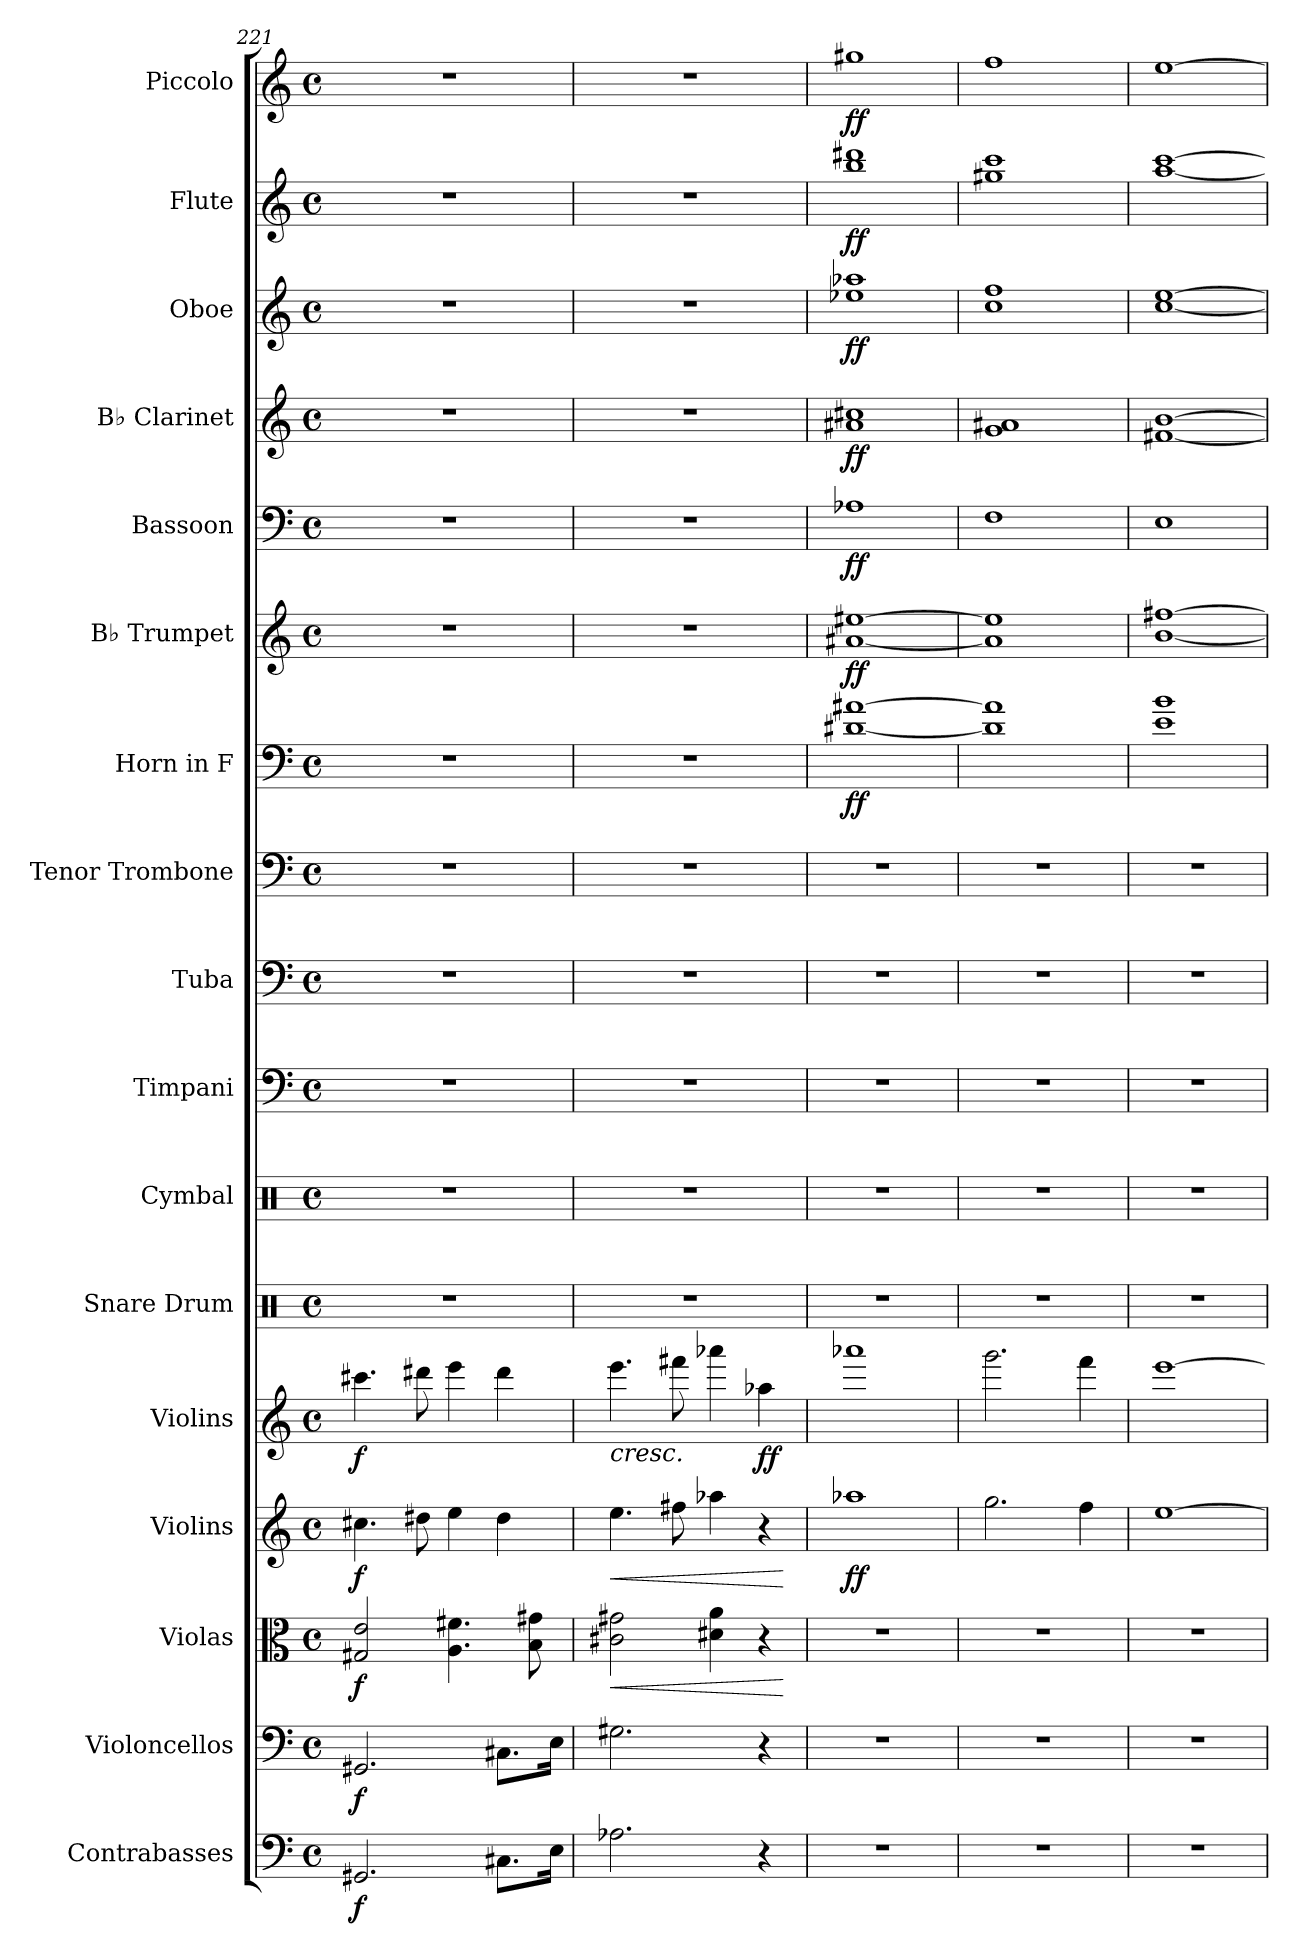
**kern	**dynam	**kern	**dynam	**kern	**dynam	**kern	**dynam	**kern	**dynam	**kern	**kern	**kern	**kern	**kern	**kern	**dynam	**kern	**dynam	**kern	**dynam	**kern	**dynam	**kern	**dynam	**kern	**dynam	**kern	**dynam
*part17	*part17	*part16	*part16	*part15	*part15	*part14	*part14	*part13	*part13	*part12	*part11	*part10	*part9	*part8	*part7	*part7	*part6	*part6	*part5	*part5	*part4	*part4	*part3	*part3	*part2	*part2	*part1	*part1
*staff17	*staff17	*staff16	*staff16	*staff15	*staff15	*staff14	*staff14	*staff13	*staff13	*staff12	*staff11	*staff10	*staff9	*staff8	*staff7	*staff7	*staff6	*staff6	*staff5	*staff5	*staff4	*staff4	*staff3	*staff3	*staff2	*staff2	*staff1	*staff1
*I"Contrabasses	*	*I"Violoncellos	*	*I"Violas	*	*I"Violins	*	*I"Violins	*	*I"Snare Drum	*I"Cymbal	*I"Timpani	*I"Tuba	*I"Tenor Trombone	*I"Horn in F	*	*I"B♭ Trumpet	*	*I"Bassoon	*	*I"B♭ Clarinet	*	*I"Oboe	*	*I"Flute	*	*I"Piccolo	*
*I'Cbs.	*	*I'Vcs.	*	*I'Vlas.	*	*I'Vlns.	*	*I'Vlns.	*	*I'S.D.	*I'Cym.	*I'Timp.	*I'Tba.	*I'T. Tbn.	*	*	*I'B♭ Tpt.	*	*I'Bsn.	*	*I'B♭ Cl.	*	*I'Ob.	*	*I'Fl.	*	*I'Picc.	*
*clefF4	*	*clefF4	*	*clefC3	*	*clefG2	*	*clefG2	*	*clefX	*clefX	*clefF4	*clefF4	*clefF4	*clefF4	*	*clefG2	*	*clefF4	*	*clefG2	*	*clefG2	*	*clefG2	*	*clefG2	*
*ITrd7c12	*	*	*	*	*	*	*	*	*	*	*	*	*	*	*ITrd4c7	*	*ITrd1c2	*	*	*	*ITrd1c2	*	*	*	*	*	*ITrd-7c-12	*
*k[]	*	*k[]	*	*k[]	*	*k[]	*	*k[]	*	*k[]	*k[]	*k[]	*k[]	*k[]	*k[b-]	*	*k[b-e-]	*	*k[]	*	*k[b-e-]	*	*k[]	*	*k[]	*	*k[]	*
*M4/4	*	*M4/4	*	*M4/4	*	*M4/4	*	*M4/4	*	*M4/4	*M4/4	*M4/4	*M4/4	*M4/4	*M4/4	*	*M4/4	*	*M4/4	*	*M4/4	*	*M4/4	*	*M4/4	*	*M4/4	*
*met(c)	*	*met(c)	*	*met(c)	*	*met(c)	*	*met(c)	*	*met(c)	*met(c)	*met(c)	*met(c)	*met(c)	*met(c)	*	*met(c)	*	*met(c)	*	*met(c)	*	*met(c)	*	*met(c)	*	*met(c)	*
=221	=221	=221	=221	=221	=221	=221	=221	=221	=221	=221	=221	=221	=221	=221	=221	=221	=221	=221	=221	=221	=221	=221	=221	=221	=221	=221	=221	=221
!	!LO:DY:b	!	!LO:DY:b	!	!LO:DY:b	!	!LO:DY:b	!	!LO:DY:b	!	!	!	!	!	!	!	!	!	!	!	!	!	!	!	!	!	!	!
2.GGG#X/	f	2.GG#X/	f	2G#X/ 2e/	f	4.cc#X\	f	4.ccc#X\	f	1r	1r	1r	1r	1r	1r	.	1r	.	1r	.	1r	.	1r	.	1r	.	1r	.
.	.	.	.	.	.	8dd#X\	.	8ddd#X\	.	.	.	.	.	.	.	.	.	.	.	.	.	.	.	.	.	.	.	.
.	.	.	.	4.A\ 4.f#X\	.	4ee\	.	4eee\	.	.	.	.	.	.	.	.	.	.	.	.	.	.	.	.	.	.	.	.
8.CC#X\L	.	8.C#X\L	.	.	.	4dd#\	.	4ddd#\	.	.	.	.	.	.	.	.	.	.	.	.	.	.	.	.	.	.	.	.
.	.	.	.	8B\ 8g#X\	.	.	.	.	.	.	.	.	.	.	.	.	.	.	.	.	.	.	.	.	.	.	.	.
16EE\Jk	.	16E\Jk	.	.	.	.	.	.	.	.	.	.	.	.	.	.	.	.	.	.	.	.	.	.	.	.	.	.
!!LO:PB:g=z
=222	=222	=222	=222	=222	=222	=222	=222	=222	=222	=222	=222	=222	=222	=222	=222	=222	=222	=222	=222	=222	=222	=222	=222	=222	=222	=222	=222	=222
!	!	!	!	!	!LO:HP:b	!	!LO:HP:b	!	!LO:HP:b	!	!	!	!	!	!	!	!	!	!	!	!	!	!	!	!	!	!	!
2.AA-X\	.	2.G#X\	.	2c#X\ 2g#X\	<	4.ee\	<	4.eee\	<	1r	1r	1r	1r	1r	1r	.	1r	.	1r	.	1r	.	1r	.	1r	.	1r	.
.	.	.	.	.	.	8ff#X\	.	8fff#X\	.	.	.	.	.	.	.	.	.	.	.	.	.	.	.	.	.	.	.	.
.	.	.	.	4d#X\ 4a\	.	4aa-X\	.	4aaa-X\	.	.	.	.	.	.	.	.	.	.	.	.	.	.	.	.	.	.	.	.
!	!	!	!	!	!	!	!	!	!LO:DY:b	!	!	!	!	!	!	!	!	!	!	!	!	!	!	!	!	!	!	!
4r	.	4r	.	4r	.	4r	.	4aa-X\	ff	.	.	.	.	.	.	.	.	.	.	.	.	.	.	.	.	.	.	.
.	.	.	.	.	[	.	[	.	[	.	.	.	.	.	.	.	.	.	.	.	.	.	.	.	.	.	.	.
=223	=223	=223	=223	=223	=223	=223	=223	=223	=223	=223	=223	=223	=223	=223	=223	=223	=223	=223	=223	=223	=223	=223	=223	=223	=223	=223	=223	=223
!	!	!	!	!	!	!	!LO:DY:b	!	!	!	!	!	!	!	!	!LO:DY:b	!	!LO:DY:b	!	!LO:DY:b	!	!LO:DY:b	!	!LO:DY:b	!	!LO:DY:b	!	!LO:DY:b
1r	.	1r	.	1r	.	1aa-X	ff	1aaa-X	.	1r	1r	1r	1r	1r	[1G#X [1d#X	ff	[1g#X [1dd#X	ff	1A-X	ff	1g#X 1bn	ff	1ee-X 1aa-X	ff	1bb 1ddd#X	ff	1ggg#X	ff
=224	=224	=224	=224	=224	=224	=224	=224	=224	=224	=224	=224	=224	=224	=224	=224	=224	=224	=224	=224	=224	=224	=224	=224	=224	=224	=224	=224	=224
1r	.	1r	.	1r	.	2.gg\	.	2.ggg\	.	1r	1r	1r	1r	1r	1G#] 1d#]	.	1g#] 1dd#]	.	1F	.	1f 1g#X	.	1cc 1ff	.	1gg#X 1ccc	.	1fff	.
.	.	.	.	.	.	4ff\	.	4fff\	.	.	.	.	.	.	.	.	.	.	.	.	.	.	.	.	.	.	.	.
=225	=225	=225	=225	=225	=225	=225	=225	=225	=225	=225	=225	=225	=225	=225	=225	=225	=225	=225	=225	=225	=225	=225	=225	=225	=225	=225	=225	=225
1r	.	1r	.	1r	.	[1ee	.	[1eee	.	1r	1r	1r	1r	1r	1A 1e	.	[1a [1een	.	1E	.	[1en [1a	.	[1cc [1ee	.	[1aa [1ccc	.	[1eee	.
=	=	=	=	=	=	=	=	=	=	=	=	=	=	=	=	=	=	=	=	=	=	=	=	=	=	=	=	=
*-	*-	*-	*-	*-	*-	*-	*-	*-	*-	*-	*-	*-	*-	*-	*-	*-	*-	*-	*-	*-	*-	*-	*-	*-	*-	*-	*-	*-
